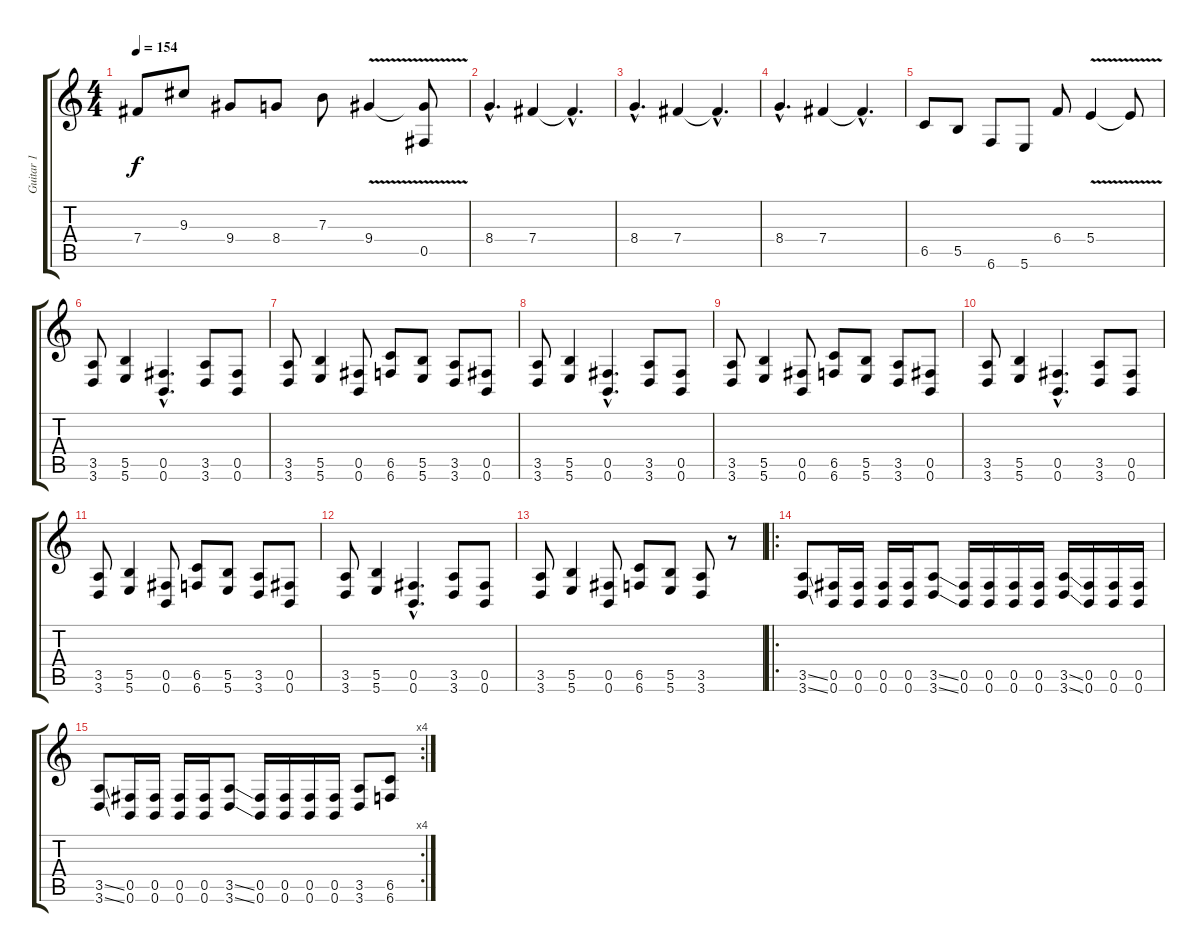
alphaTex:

\track ("Guitar 1" "Guitar 1") {instrument overdrivenguitar}
\staff {score tabs}
\tuning (Db4 Ab3 E3 B2 Gb2 B1) {hide}
\ts (4 4)
\tempo 154
\clef g2
\ks c
7.4.8{dy f} 9.3.8 9.4.8 8.4.8 7.3.8 9.4{v}.4 (9.4{t} 0.5).8 |
8.4{hac}.4{d} 7.4.4 7.4{hac t}.4{d} |
8.4{hac}.4{d} 7.4.4 7.4{hac t}.4{d} |
8.4{hac}.4{d} 7.4.4 7.4{hac t}.4{d} |
6.5.8 5.5.8 6.6.8 5.6.8 6.4.8 5.4{v}.4 5.4{t}.8 |
(3.5 3.6).8 (5.5 5.6).4 (0.5{hac} 0.6{hac}).4{d} (3.5 3.6).8 (0.5 0.6).8 |
(3.5 3.6).8 (5.5 5.6).4 (0.5 0.6).8 (6.5 6.6).8 (5.5 5.6).8 (3.5 3.6).8 (0.5 0.6).8 |
(3.5 3.6).8 (5.5 5.6).4 (0.5{hac} 0.6{hac}).4{d} (3.5 3.6).8 (0.5 0.6).8 |
(3.5 3.6).8 (5.5 5.6).4 (0.5 0.6).8 (6.5 6.6).8 (5.5 5.6).8 (3.5 3.6).8 (0.5 0.6).8 |
(3.5 3.6).8 (5.5 5.6).4 (0.5{hac} 0.6{hac}).4{d} (3.5 3.6).8 (0.5 0.6).8 |
(3.5 3.6).8 (5.5 5.6).4 (0.5 0.6).8 (6.5 6.6).8 (5.5 5.6).8 (3.5 3.6).8 (0.5 0.6).8 |
(3.5 3.6).8 (5.5 5.6).4 (0.5{hac} 0.6{hac}).4{d} (3.5 3.6).8 (0.5 0.6).8 |
(3.5 3.6).8 (5.5 5.6).4 (0.5 0.6).8 (6.5 6.6).8 (5.5 5.6).8 (3.5 3.6).8 r.8 |
\ro
(3.5{ss} 3.6{ss}).8 (0.5 0.6).16 (0.5 0.6).16 (0.5 0.6).16 (0.5 0.6).16 (3.5{ss} 3.6{ss}).8 (0.5 0.6).16 (0.5 0.6).16 (0.5 0.6).16 (0.5 0.6).16 (3.5{ss} 3.6{ss}).16 (0.5 0.6).16 (0.5 0.6).16 (0.5 0.6).16 |
\rc 4
(3.5{ss} 3.6{ss}).8 (0.5 0.6).16 (0.5 0.6).16 (0.5 0.6).16 (0.5 0.6).16 (3.5{ss} 3.6{ss}).8 (0.5 0.6).16 (0.5 0.6).16 (0.5 0.6).16 (0.5 0.6).16 (3.5 3.6).8 (6.5 6.6).8
